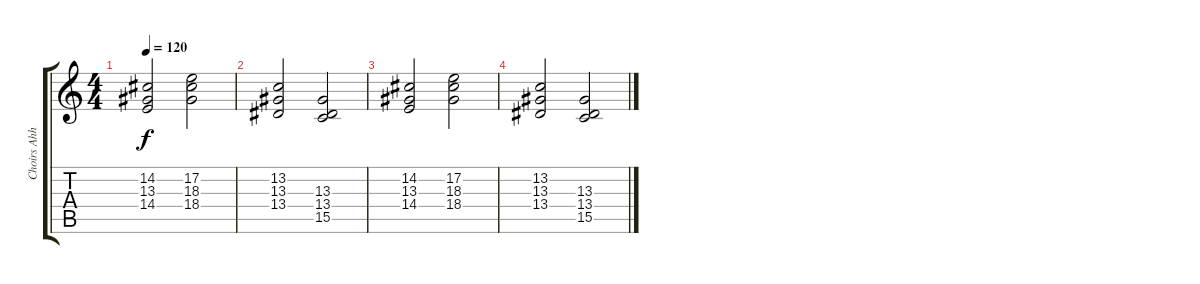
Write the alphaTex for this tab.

\track ("Choirs Ahh's" "Choirs Ahh") {instrument choiraahs}
\staff {score tabs}
\tuning (E4 B3 G3 D3 A2 E2) {hide}
\ts (4 4)
\tempo 120
\clef g2
\ks c
(14.2 13.3 14.4).2{dy f} (17.2 18.3 18.4).2 |
(13.2 13.3 13.4).2 (13.3 13.4 15.5).2 |
(14.2 13.3 14.4).2 (17.2 18.3 18.4).2 |
(13.2 13.3 13.4).2 (13.3 13.4 15.5).2
